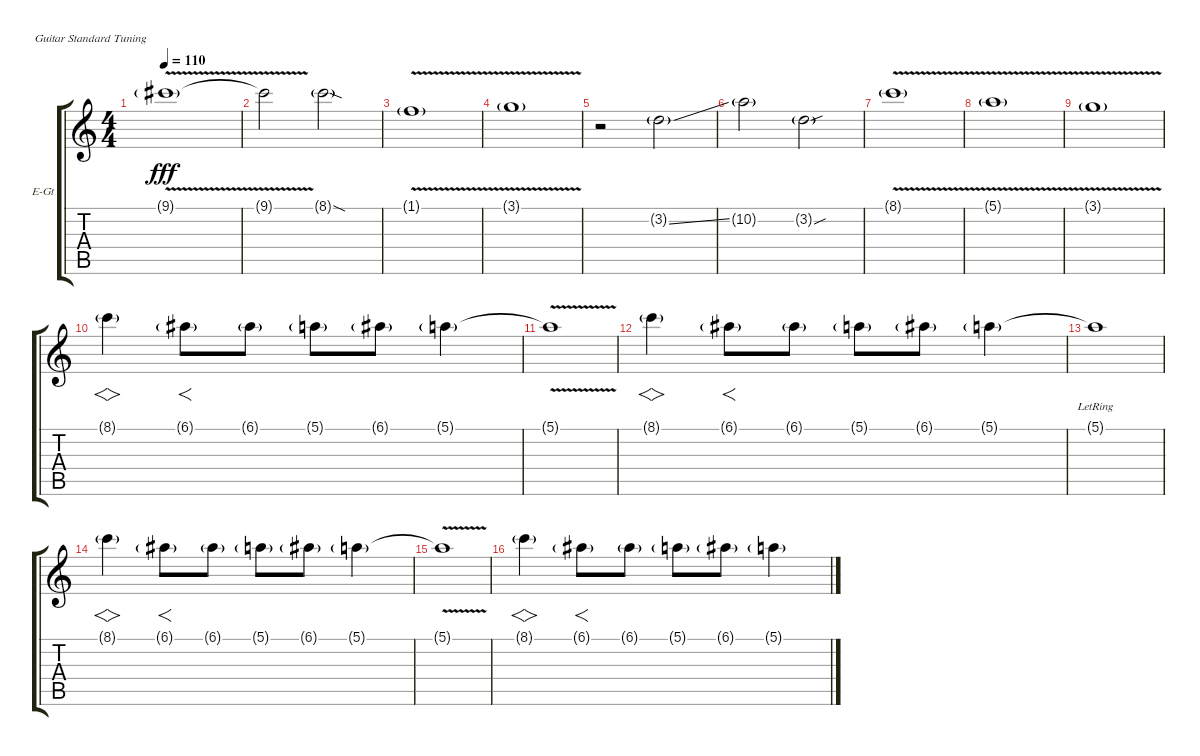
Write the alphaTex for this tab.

\defaultSystemsLayout 4
\bracketExtendMode groupsimilarinstruments
\firstSystemTrackNameOrientation horizontal
\otherSystemsTrackNameOrientation horizontal
\track ("Cook" "E-Gt") {instrument electricguitarclean}
\staff {score tabs}
\tuning (E4 B3 G3 D3 A2 E2)
\ts (4 4)
\tempo 110
\clef g2
\ks c
9.1{v g}.1{dy fff} |
9.1{v t}.2 8.1{sod g}.2 |
1.1{v g}.1 |
3.1{v g}.1 |
r.2 3.2{ss g}.2 |
10.2{g}.2 3.2{sou g}.2 |
8.1{v g}.1 |
5.1{v g}.1 |
3.1{v g}.1 |
8.1{g}.4{vs} 6.1{g}.8{f} 6.1{g}.8 5.1{g}.8 6.1{g}.8 5.1{g}.4 |
5.1{v t}.1 |
8.1{g}.4{vs} 6.1{g}.8{f} 6.1{g}.8 5.1{g}.8 6.1{g}.8 5.1{g}.4 |
5.1{lr t}.1 |
8.1{g}.4{vs} 6.1{g}.8{f} 6.1{g}.8 5.1{g}.8 6.1{g}.8 5.1{g}.4 |
5.1{v t}.1 |
8.1{g}.4{vs} 6.1{g}.8{f} 6.1{g}.8 5.1{g}.8 6.1{g}.8 5.1{g}.4
